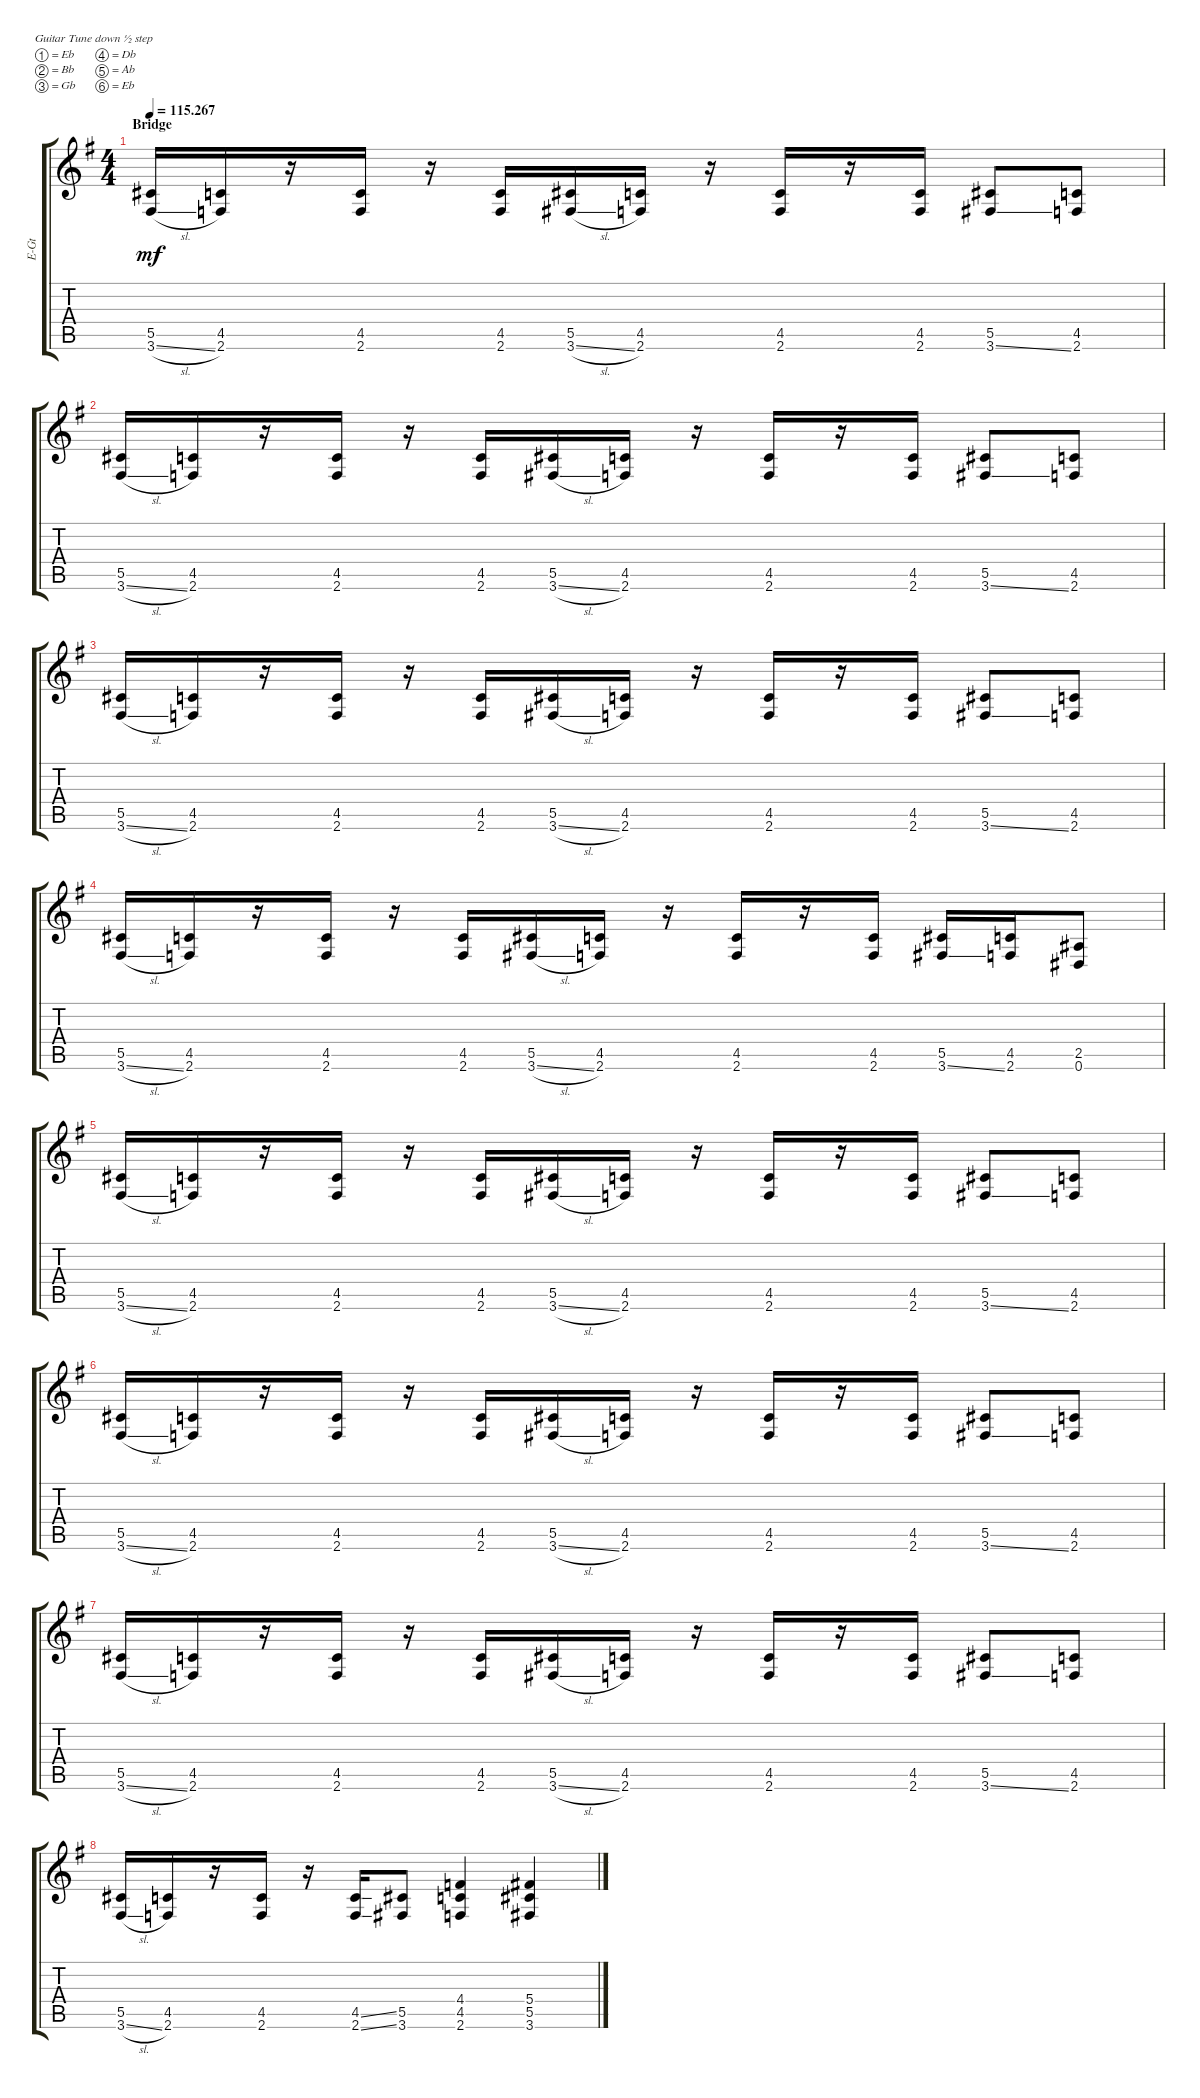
\defaultSystemsLayout 4
\bracketExtendMode groupsimilarinstruments
\otherSystemsTrackNameOrientation horizontal
\track ("Electric Guitar" "E-Gt") {defaultSystemsLayout 4 instrument distortionguitar}
\staff {score tabs}
\tuning (Eb4 Bb3 Gb3 Db3 Ab2 Eb2)
\ts (4 4)
\section ("" "Bridge")
\tempo
115.267
\accidentals auto
\clef g2
\ottava regular
\simile none
\scale
0.91456
\ks eminor
(3.6{sl acc forcenatural} 5.5{acc forcenatural}).16{dy mf beam Up} (2.6{acc b} 4.5{acc b}).16{beam Up} r.16{beam Up} (2.6{acc b} 4.5{acc b}).16{beam Up} r.16{beam Up} (2.6{acc b} 4.5{acc b}).16{beam Up} (3.6{sl acc forcenatural} 5.5{acc forcenatural}).16{beam Up} (2.6{acc b} 4.5{acc b}).16{beam Up} r.16{beam Up} (2.6{acc b} 4.5{acc b}).16{beam Up} r.16{beam Up} (2.6{acc b} 4.5{acc b}).16{beam Up} (3.6{ss acc forcenatural} 5.5{acc forcenatural}).8{beam Up} (2.6{acc b} 4.5{acc b}).8{beam Up} |
\scale
0.91456 (3.6{sl acc forcenatural} 5.5{acc forcenatural}).16{beam Up} (2.6{acc b} 4.5{acc b}).16{beam Up} r.16{beam Up} (2.6{acc b} 4.5{acc b}).16{beam Up} r.16{beam Up} (2.6{acc b} 4.5{acc b}).16{beam Up} (3.6{sl acc forcenatural} 5.5{acc forcenatural}).16{beam Up} (2.6{acc b} 4.5{acc b}).16{beam Up} r.16{beam Up} (2.6{acc b} 4.5{acc b}).16{beam Up} r.16{beam Up} (2.6{acc b} 4.5{acc b}).16{beam Up} (3.6{ss acc forcenatural} 5.5{acc forcenatural}).8{beam Up} (2.6{acc b} 4.5{acc b}).8{beam Up} |
\scale
1.22198 (3.6{sl acc forcenatural} 5.5{acc forcenatural}).16{beam Up} (2.6{acc b} 4.5{acc b}).16{beam Up} r.16{beam Up} (2.6{acc b} 4.5{acc b}).16{beam Up} r.16{beam Up} (2.6{acc b} 4.5{acc b}).16{beam Up} (3.6{sl acc forcenatural} 5.5{acc forcenatural}).16{beam Up} (2.6{acc b} 4.5{acc b}).16{beam Up} r.16{beam Up} (2.6{acc b} 4.5{acc b}).16{beam Up} r.16{beam Up} (2.6{acc b} 4.5{acc b}).16{beam Up} (3.6{ss acc forcenatural} 5.5{acc forcenatural}).8{beam Up} (2.6{acc b} 4.5{acc b}).8{beam Up} |
\scale
0.926007 (3.6{sl acc forcenatural} 5.5{acc forcenatural}).16{beam Up} (2.6{acc b} 4.5{acc b}).16{beam Up} r.16{beam Up} (2.6{acc b} 4.5{acc b}).16{beam Up} r.16{beam Up} (2.6{acc b} 4.5{acc b}).16{beam Up} (3.6{sl acc forcenatural} 5.5{acc forcenatural}).16{beam Up} (2.6{acc b} 4.5{acc b}).16{beam Up} r.16{beam Up} (2.6{acc b} 4.5{acc b}).16{beam Up} r.16{beam Up} (2.6{acc b} 4.5{acc b}).16{beam Up} (3.6{ss acc forcenatural} 5.5{acc forcenatural}).16{beam Up} (2.6{acc b} 4.5{acc b}).16{beam Up} (0.6{acc forcenatural} 2.5{acc forcenatural}).8{beam Up} |
\scale
0.926007 (3.6{sl acc forcenatural} 5.5{acc forcenatural}).16{beam Up} (2.6{acc b} 4.5{acc b}).16{beam Up} r.16{beam Up} (2.6{acc b} 4.5{acc b}).16{beam Up} r.16{beam Up} (2.6{acc b} 4.5{acc b}).16{beam Up} (3.6{sl acc forcenatural} 5.5{acc forcenatural}).16{beam Up} (2.6{acc b} 4.5{acc b}).16{beam Up} r.16{beam Up} (2.6{acc b} 4.5{acc b}).16{beam Up} r.16{beam Up} (2.6{acc b} 4.5{acc b}).16{beam Up} (3.6{ss acc forcenatural} 5.5{acc forcenatural}).8{beam Up} (2.6{acc b} 4.5{acc b}).8{beam Up} |
\scale
0.926007 (3.6{sl acc forcenatural} 5.5{acc forcenatural}).16{beam Up} (2.6{acc b} 4.5{acc b}).16{beam Up} r.16{beam Up} (2.6{acc b} 4.5{acc b}).16{beam Up} r.16{beam Up} (2.6{acc b} 4.5{acc b}).16{beam Up} (3.6{sl acc forcenatural} 5.5{acc forcenatural}).16{beam Up} (2.6{acc b} 4.5{acc b}).16{beam Up} r.16{beam Up} (2.6{acc b} 4.5{acc b}).16{beam Up} r.16{beam Up} (2.6{acc b} 4.5{acc b}).16{beam Up} (3.6{ss acc forcenatural} 5.5{acc forcenatural}).8{beam Up} (2.6{acc b} 4.5{acc b}).8{beam Up} |
\scale
1.19908 (3.6{sl acc forcenatural} 5.5{acc forcenatural}).16{beam Up} (2.6{acc b} 4.5{acc b}).16{beam Up} r.16{beam Up} (2.6{acc b} 4.5{acc b}).16{beam Up} r.16{beam Up} (2.6{acc b} 4.5{acc b}).16{beam Up} (3.6{sl acc forcenatural} 5.5{acc forcenatural}).16{beam Up} (2.6{acc b} 4.5{acc b}).16{beam Up} r.16{beam Up} (2.6{acc b} 4.5{acc b}).16{beam Up} r.16{beam Up} (2.6{acc b} 4.5{acc b}).16{beam Up} (3.6{ss acc forcenatural} 5.5{acc forcenatural}).8{beam Up} (2.6{acc b} 4.5{acc b}).8{beam Up} |
\scale
0.903112 (3.6{sl acc forcenatural} 5.5{acc forcenatural}).16{beam Up} (2.6{acc b} 4.5{acc b}).16{beam Up} r.16{beam Up} (2.6{acc b} 4.5{acc b}).16{beam Up} r.16{beam Up} (2.6{ss acc b} 4.5{ss acc b}).16{beam Up} (5.5{acc forcenatural} 3.6{acc forcenatural}).8{beam Up} (2.6{acc b} 4.5{acc b} 4.4{acc b}).4{beam Up} (3.6{acc forcenatural} 5.5{acc forcenatural} 5.4{acc forcenatural}).4{beam Up}
